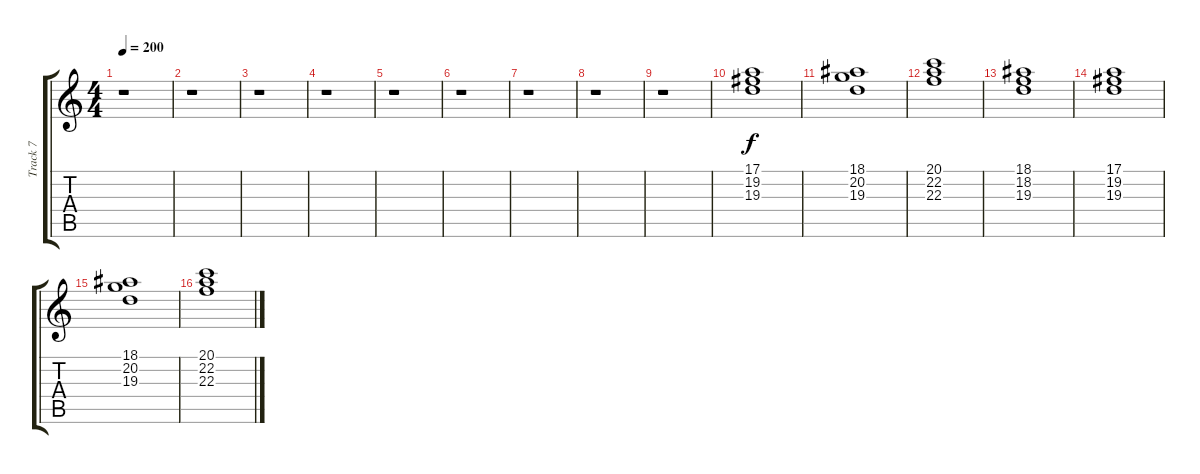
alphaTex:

\track ("Track 7" "Track 7") {instrument choiraahs}
\staff {score tabs}
\tuning (E4 B3 G3 D3 A2 E2) {hide}
\ts (4 4)
\tempo 200
\clef g2
\ks c
r.1{dy f} |
r.1 |
r.1 |
r.1 |
r.1 |
r.1 |
r.1 |
r.1 |
r.1 |
(17.1 19.2 19.3).1 |
(18.1 20.2 19.3).1 |
(20.1 22.2 22.3).1 |
(18.1 18.2 19.3).1 |
(17.1 19.2 19.3).1 |
(18.1 20.2 19.3).1 |
(20.1 22.2 22.3).1
